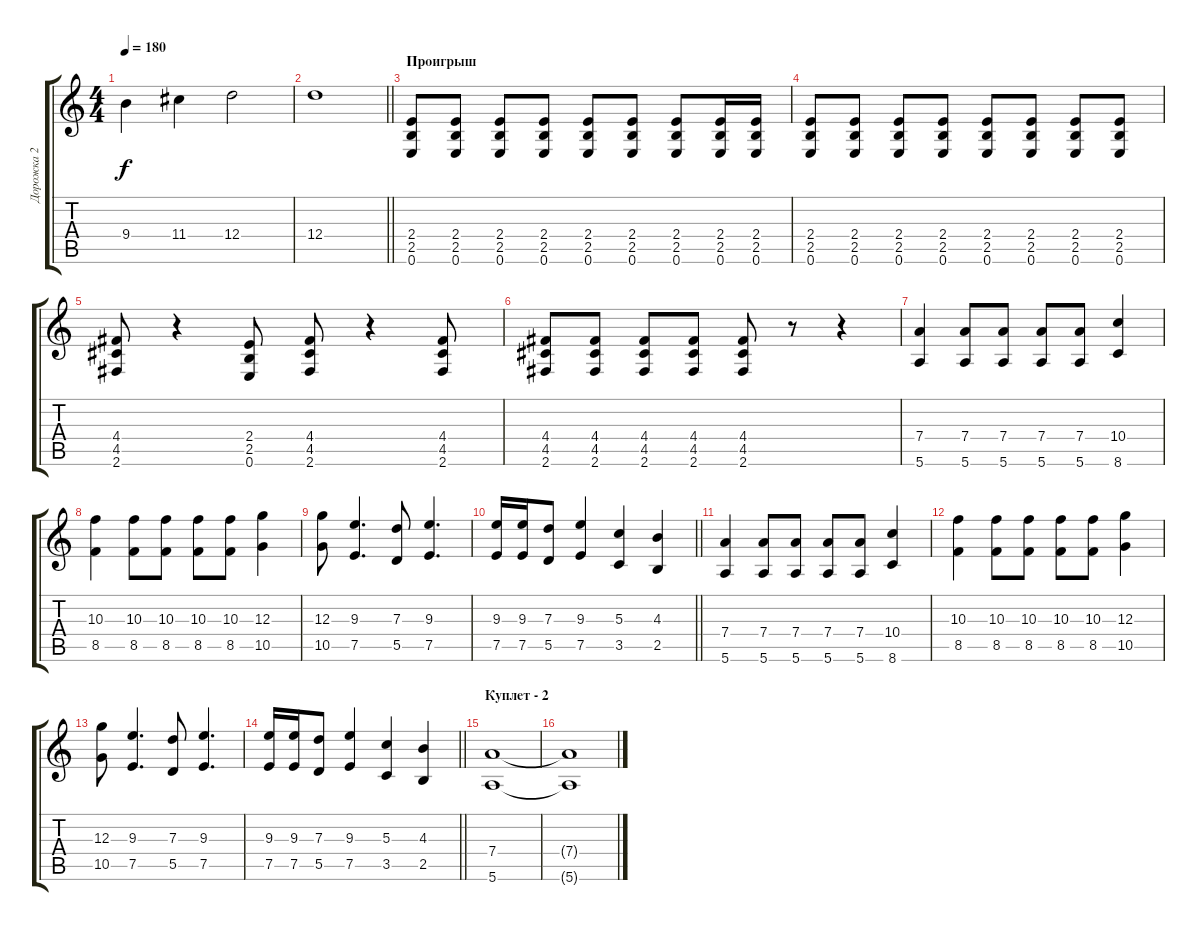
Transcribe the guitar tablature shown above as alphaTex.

\track ("Дорожка 2" "Дорожка 2") {instrument distortionguitar}
\staff {score tabs}
\tuning (E4 B3 G3 D3 A2 E2) {hide}
\ts (4 4)
\tempo 180
\clef g2
\ks c
9.4.4{dy f} 11.4.4 12.4.2 |
\barLineRight lightlight
12.4.1 |
\section ("" "Проигрыш")
(2.4 2.5 0.6).8 (2.4 2.5 0.6).8 (2.4 2.5 0.6).8 (2.4 2.5 0.6).8 (2.4 2.5 0.6).8 (2.4 2.5 0.6).8 (2.4 2.5 0.6).8 (2.4 2.5 0.6).16 (2.4 2.5 0.6).16 |
(2.4 2.5 0.6).8 (2.4 2.5 0.6).8 (2.4 2.5 0.6).8 (2.4 2.5 0.6).8 (2.4 2.5 0.6).8 (2.4 2.5 0.6).8 (2.4 2.5 0.6).8 (2.4 2.5 0.6).8 |
(4.4 4.5 2.6).8 r.4 (2.4 2.5 0.6).8 (4.4 4.5 2.6).8 r.4 (4.4 4.5 2.6).8 |
(4.4 4.5 2.6).8 (4.4 4.5 2.6).8 (4.4 4.5 2.6).8 (4.4 4.5 2.6).8 (4.4 4.5 2.6).8 r.8 r.4 |
(7.4 5.6).4 (7.4 5.6).8 (7.4 5.6).8 (7.4 5.6).8 (7.4 5.6).8 (10.4 8.6).4 |
(10.3 8.5).4 (10.3 8.5).8 (10.3 8.5).8 (10.3 8.5).8 (10.3 8.5).8 (12.3 10.5).4 |
(12.3 10.5).8 (9.3 7.5).4{d} (7.3 5.5).8 (9.3 7.5).4{d} |
\barLineRight lightlight
(9.3 7.5).16 (9.3 7.5).16 (7.3 5.5).8 (9.3 7.5).4 (5.3 3.5).4 (4.3 2.5).4 |
(7.4 5.6).4 (7.4 5.6).8 (7.4 5.6).8 (7.4 5.6).8 (7.4 5.6).8 (10.4 8.6).4 |
(10.3 8.5).4 (10.3 8.5).8 (10.3 8.5).8 (10.3 8.5).8 (10.3 8.5).8 (12.3 10.5).4 |
(12.3 10.5).8 (9.3 7.5).4{d} (7.3 5.5).8 (9.3 7.5).4{d} |
\barLineRight lightlight
(9.3 7.5).16 (9.3 7.5).16 (7.3 5.5).8 (9.3 7.5).4 (5.3 3.5).4 (4.3 2.5).4 |
\section ("" "Куплет - 2")
(7.4 5.6).1{volume 2} |
(7.4{t} 5.6{t}).1
